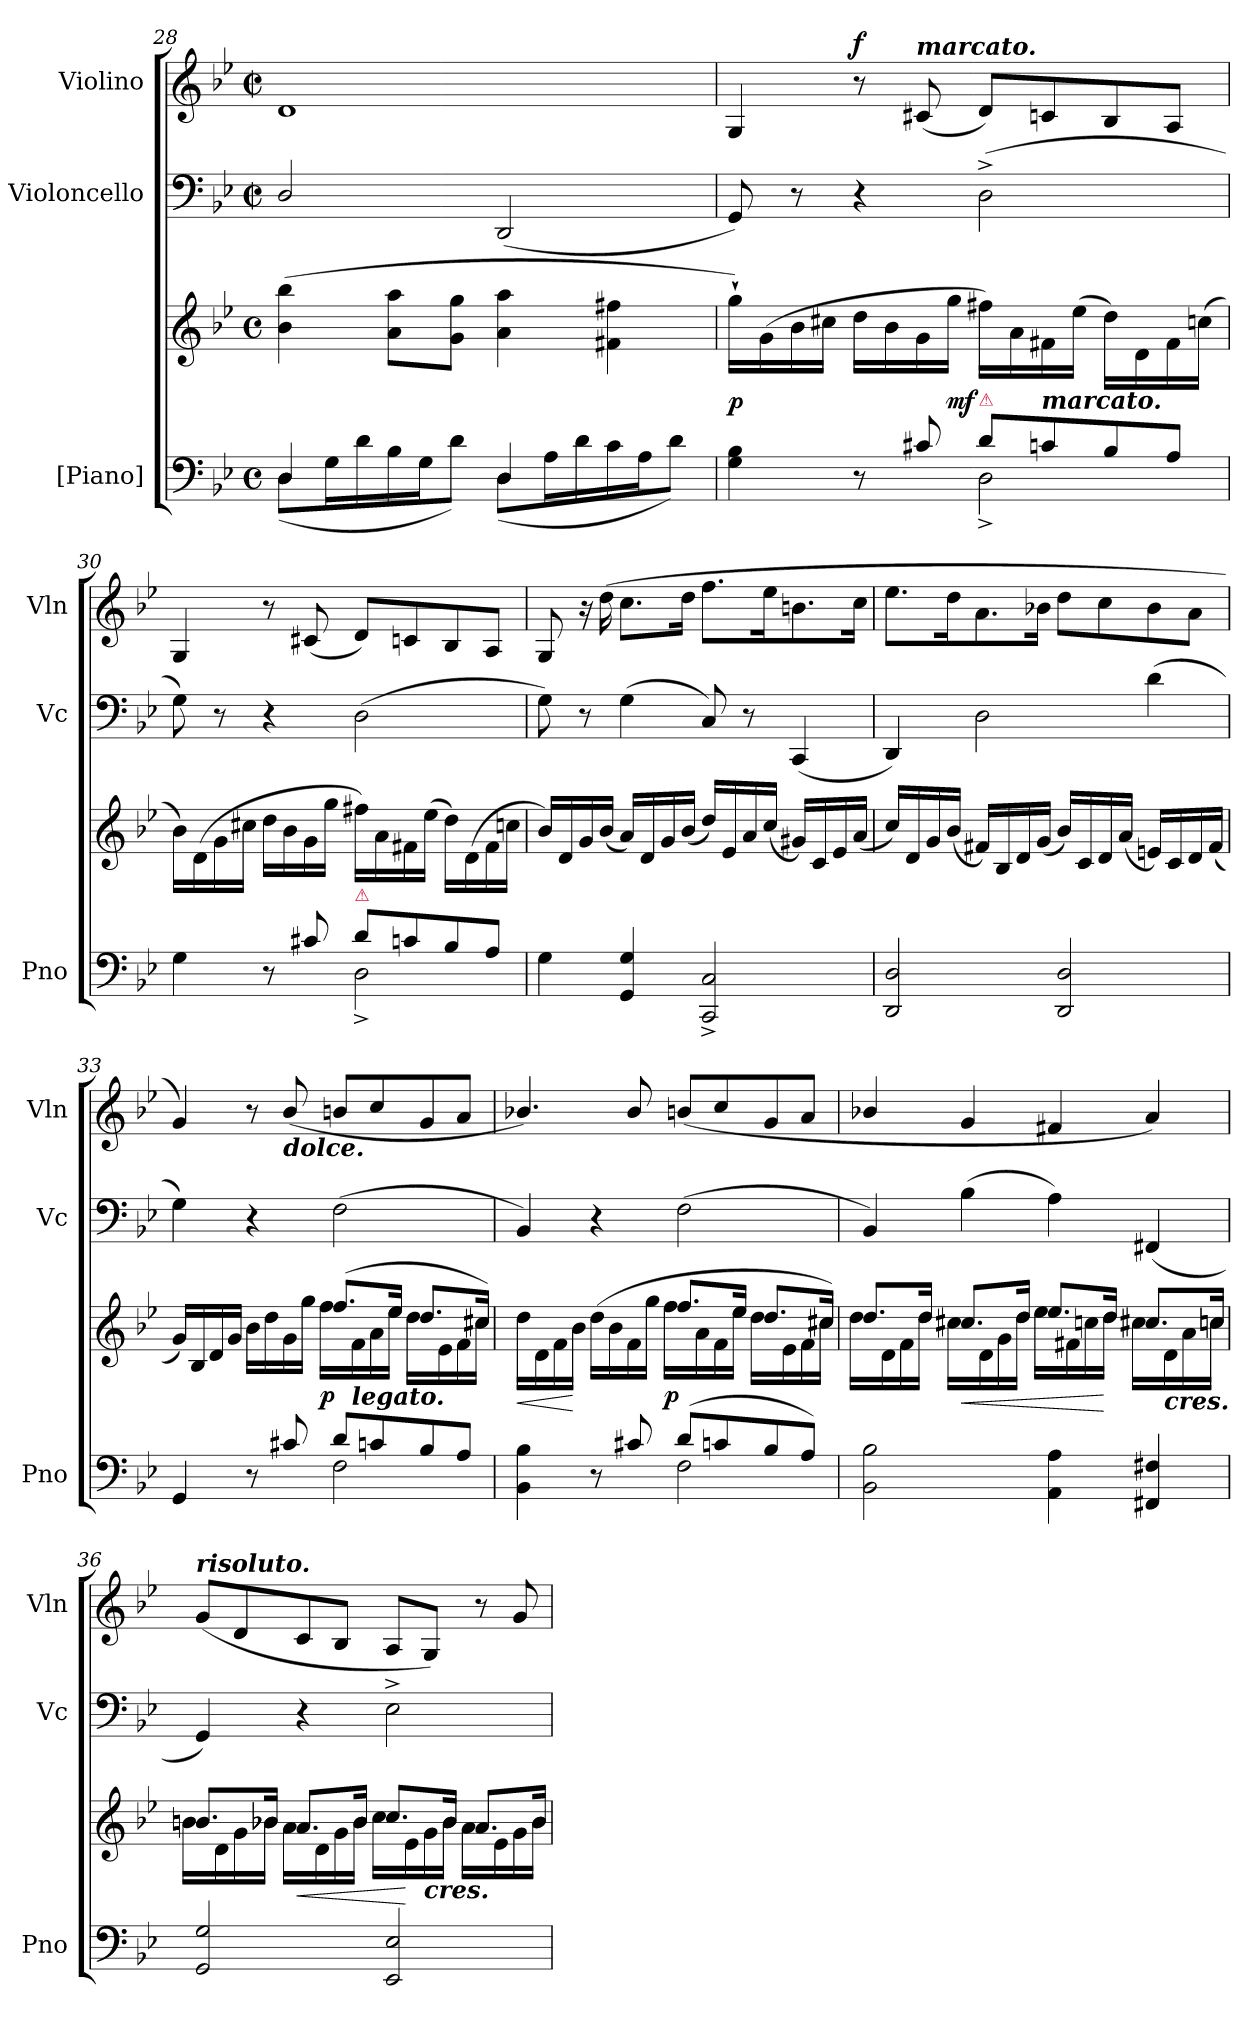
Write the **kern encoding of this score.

**kern	**kern	**dynam	**kern	**kern	**dynam
*part3	*part3	*part3	*part2	*part1	*part1
*staff4	*staff3	*staff3/4	*staff2	*staff1	*staff1
*I"[Piano]	*	*	*I"Violoncello	*I"Violino	*
*I'Pno	*	*	*I'Vc	*I'Vln	*
*clefF4	*clefG2	*	*clefF4	*clefG2	*
*k[b-e-]	*k[b-e-]	*	*k[b-e-]	*k[b-e-]	*
*g:	*g:	*	*g:	*g:	*
*M4/4	*M4/4	*	*M2/2	*M2/2	*
*met(c)	*met(c)	*	*met(c|)	*met(c|)	*
=28	=28	=28	=28	=28	=28
*^	*	*	*	*	*
4D	(>8DL	(>4b- 4bb-	.	2D/	1d	.
.	16GL	.	.	.	.	.
.	16d	.	.	.	.	.
4rgyy	16B-	8a 8aaL	.	.	.	.
.	16GJ	.	.	.	.	.
.	8dJ)	8g 8ggJ	.	.	.	.
4D	(>8DL	4a 4aa	.	(2DD	.	.
.	16AL	.	.	.	.	.
.	16d	.	.	.	.	.
4rbyy	16c	4f#X 4ff#X	.	.	.	.
.	16AJ	.	.	.	.	.
.	8dJ)	.	.	.	.	.
=29	=29	=29	=29	=29	=29	=29
4G 4B-	2rCCyy	16gg`>LL)	p	8GG)	4G	.
.	.	(>16g	.	.	.	.
.	.	16b-	.	8r	.	.
.	.	16cc#XJJ	.	.	.	.
!	!	!	!	!	!	!LO:DY:a
8r	.	16ddLL	.	4r	8r	f
.	.	16b-	.	.	.	.
!	!	!	!	!	!LO:TX:a:Bi:t=marcato.	!
8c#X/	.	16g	.	.	(8c#X	.
.	.	16ggJJ	mf	.	.	.
!LO:TX:a:color=crimson:t=⚠	!	!	!	!	!	!
8dL	2D^>	16ff#XLL)	.	(2D^<	8dL)	.
.	.	16a	.	.	.	.
!LO:TX:a:Bi:t=marcato.	!	!	!	!	!	!
8cn	.	16f#X	.	.	8cn	.
.	.	(>16ee-JJ	.	.	.	.
8B-	.	16dd\LL)	.	.	8B-	.
.	.	16d	.	.	.	.
8AJ	.	16f#	.	.	8AJ	.
.	.	(>16ccnJJ	.	.	.	.
=30	=30	=30	=30	=30	=30	=30
4G	2rCCyy	16b-\LL)	.	8G)	4G	.
.	.	(>16d	.	.	.	.
.	.	16g	.	8r	.	.
.	.	16cc#XJJ	.	.	.	.
8r	.	16ddLL	.	4r	8r	.
.	.	16b-	.	.	.	.
8c#X/	.	16g	.	.	(<8c#X	.
.	.	16ggJJ	.	.	.	.
!LO:TX:a:color=crimson:t=⚠	!	!	!	!	!	!
8dL	2D^>	16ff#XLL)	.	(2D	8dL)	.
.	.	16a	.	.	.	.
8cn	.	16f#X	.	.	8cn	.
.	.	(>16ee-JJ	.	.	.	.
8B-	.	16dd\LL)	.	.	8B-	.
.	.	(>16d	.	.	.	.
8AJ	.	16f#	.	.	8AJ	.
.	.	16ccnJJ	.	.	.	.
*v	*v	*	*	*	*	*
=31	=31	=31	=31	=31	=31
4G	16b-LL)	.	8G)	8G	.
.	16d	.	.	.	.
.	16g	.	8r	16r	.
.	(<16b-JJ	.	.	(>16dd	.
4GG 4G	16aLL)	.	(>4G	8.ccL	.
.	16d	.	.	.	.
.	16g	.	.	.	.
.	(<16b-JJ	.	.	16ddJk	.
2CC^> 2C^>	16ddLL)	.	8C/)	8.ffL	.
.	16e-	.	.	.	.
.	16a	.	8r	.	.
.	(<16ccJJ	.	.	16ee-K	.
.	16g#XLL)	.	(<4CC	8.bn	.
.	16c	.	.	.	.
.	16e-	.	.	.	.
.	(<16aJJ	.	.	16ccJk	.
=32	=32	=32	=32	=32	=32
2DD 2D	16ccLL)	.	4DD)	8.ee-L	.
.	16d	.	.	.	.
.	16g	.	.	.	.
.	(<16b-JJ	.	.	16ddK	.
.	16f#XLL)	.	2D	8.a	.
.	16B-	.	.	.	.
.	16d	.	.	.	.
.	(<16gJJ	.	.	16b-XJk	.
2DD 2D	16b-LL)	.	.	8ddL	.
.	16c	.	.	.	.
.	16d	.	.	8cc	.
.	(<16aJJ	.	.	.	.
.	16enLL)	.	(>4d	8b-	.
.	16c	.	.	.	.
.	16d	.	.	8aJ	.
.	(<16f#JJ	.	.	.	.
=33	=33	=33	=33	=33	=33
*^	*^	*	*	*	*
*	*^	*	*	*	*	*	*
4GG	2rAAAyy	2ryy	16gLL)	4ryy	.	4G)	4g)	.
.	.	.	16B-	.	.	.	.	.
.	.	.	16d	.	.	.	.	.
.	.	.	16gJJ	.	.	.	.	.
8r	.	.	4ryy	16b-LL	.	4r	8r	.
.	.	.	.	16dd	.	.	.	.
!	!	!	!	!	!	!	!LO:TX:b:Bi:t=dolce.	!
8c#X/	.	.	.	16g	.	.	(<8b-/	.
.	.	.	.	16ggJJ	.	.	.	.
!	!	!	!	!	!LO:DY:rj	!	!	!
8dL	2F	16ryy	(>8.ffL	16ffLL	p	(>2F	8bnL	.
!	!	!LO:TX:a:Bi:t=legato.	!	!	!	!	!	!
.	.	4..ryy	.	16f	.	.	.	.
8cn	.	.	.	16a	.	.	8cc	.
.	.	.	16ee-Jk	16ee-JJ	.	.	.	.
8B-	.	.	8.ddL	16ddLL	.	.	8g	.
.	.	.	.	16e-	.	.	.	.
8AJ	.	.	.	16f	.	.	8aJ	.
.	.	.	16cc#XJk)	16cc#XJJ	.	.	.	.
*	*v	*v	*	*	*	*	*	*
=34	=34	=34	=34	=34	=34	=34	=34
4BB- 4B-	2rFFFyy	2ryy	16dd\LL	<	4BB-)	4.b-X/)	.
.	.	.	16d\	.	.	.	.
.	.	.	16f\	.	.	.	.
.	.	.	16b-\JJ	[	.	.	.
8r	.	.	(>16ddLL	.	4r	.	.
.	.	.	16b-	.	.	.	.
8c#X/	.	.	16f	.	.	8b-/	.
.	.	.	16ggJJ	.	.	.	.
!	!	!	!	!LO:DY:rj	!	!	!
(<8dL	2F	8.ffL	16ffLL	p	(>2F	(<8bnL	.
.	.	.	16a	.	.	.	.
8cn	.	.	16f	.	.	8cc	.
.	.	16ee-Jk	16ee-JJ	.	.	.	.
8B-	.	8.ddL	16ddLL	.	.	8g	.
.	.	.	16e-	.	.	.	.
8AJ)	.	.	16f	.	.	8aJ	.
.	.	16cc#XJk)	16cc#XJJ	.	.	.	.
*v	*v	*	*	*	*	*	*
=35	=35	=35	=35	=35	=35	=35
2BB- 2B-	8.ddL	16ddLL	.	4BB-)	4b-X/	.
.	.	16d	.	.	.	.
.	.	16f	.	.	.	.
.	16ddJk	16ddJJ	.	.	.	.
.	8.cc#XL	16cc#XLL	<	(>4B-	4g	.
.	.	16d	.	.	.	.
.	.	16g	.	.	.	.
.	16ddJk	16ddJJ	.	.	.	.
4AA 4A	8.ee-L	16ee-LL	.	4A)	4f#X	.
.	.	16f#X	.	.	.	.
.	.	16ccn	.	.	.	.
.	16ddJk	16ddJJ	[	.	.	.
4FF#X 4F#X	8.cc#XL	16cc#XLL	.	(<4FF#X	4a)	.
!	!	!LO:TX:c:Bi:t=cres.	!	!	!	!
.	.	16d	.	.	.	.
.	.	16a	.	.	.	.
.	16ccnJk	16ccnJJ	.	.	.	.
=36	=36	=36	=36	=36	=36	=36
!	!	!	!	!	!LO:TX:a:Bi:t=risoluto.	!
2GG 2G	8.bnL	16bnLL	.	4GG)	(<8gL	.
.	.	16d	.	.	.	.
.	.	16g	.	.	8d	.
.	16b-XJk	16b-XJJ	.	.	.	.
.	8.aL	16aLL	<	4r	8c	.
.	.	16d	.	.	.	.
.	.	16g	.	.	8B-J	.
.	16b-Jk	16b-JJ	.	.	.	.
2EE- 2E-	8.ccL	16ccLL	.	2E-^<	8AL	.
.	.	16e-	[	.	.	.
!	!	!LO:TX:c:Bi:t=cres.	!	!	!	!
.	.	16g	.	.	8GJ)	.
.	16b-Jk	16b-JJ	.	.	.	.
.	8.aL	16aLL	.	.	8r	.
.	.	16e-	.	.	.	.
.	.	16g	.	.	8g	.
.	16b-Jk	16b-JJ	.	.	.	.
*	*v	*v	*	*	*	*
=	=	=	=	=	=
*-	*-	*-	*-	*-	*-
